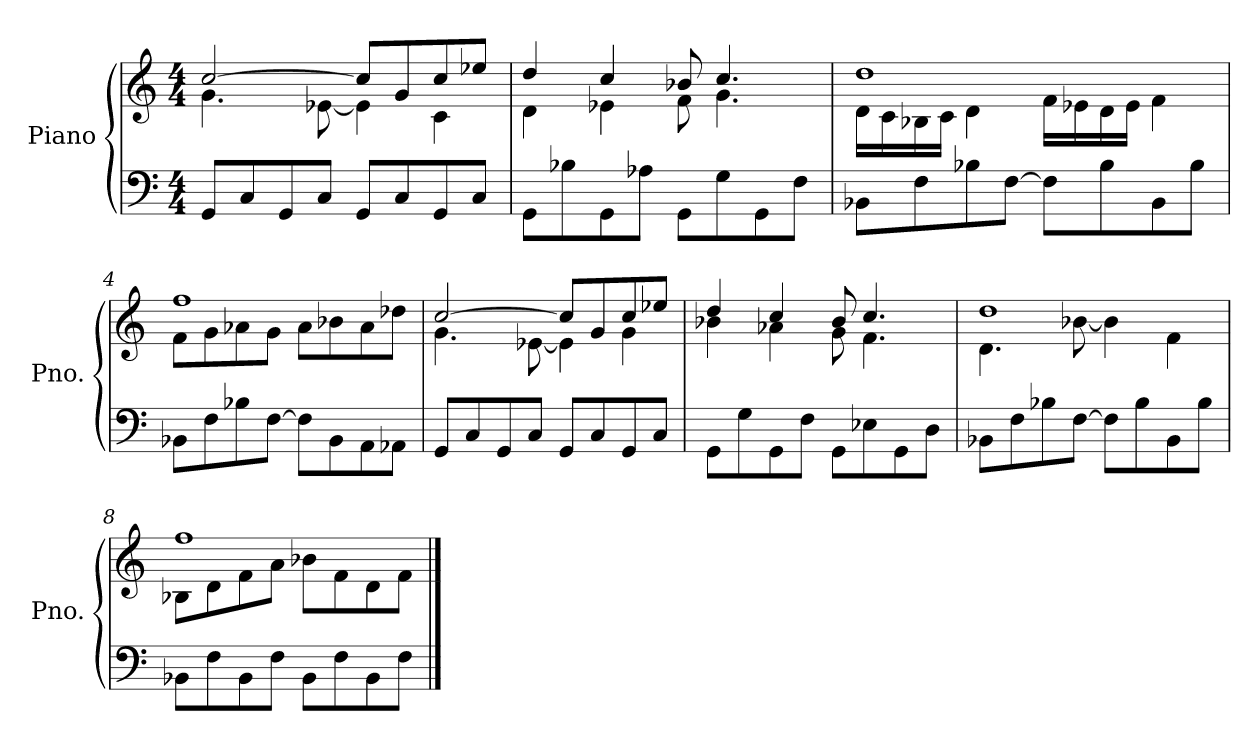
**kern	**kern
*part1	*part1
*staff2	*staff1
*I"Piano	*
*I'Pno.	*
*clefF4	*clefG2
*k[]	*k[]
*M4/4	*M4/4
=1	=1
*	*^
8GG/L	[2cc/	4.g\
8C/	.	.
8GG/	.	.
8C/J	.	[8e-X\
8GG/L	8cc/L]	4e-\]
8C/	8g/	.
8GG/	8cc/	4c\
8C/J	8ee-X/J	.
=2	=2	=2
8GG\L	4dd/	4d\
8B-X\	.	.
8GG\	4cc/	4e-X\
8A-X\J	.	.
8GG\L	8b-X/	8f\
8G\	4.cc/	4.g\
8GG\	.	.
8F\J	.	.
=3	=3	=3
8BB-X\L	1dd	16d\LL
.	.	16c\
8F\	.	16B-X\
.	.	16c\JJ
8B-X\	.	4d\
[8F\J	.	.
8F\L]	.	16f\LL
.	.	16e-X\
8B-\	.	16d\
.	.	16e-\JJ
8BB-\	.	4f\
8B-\J	.	.
=4	=4	=4
8BB-X\L	1ff	8f\L
8F\	.	8g\
8B-X\	.	8a-X\
[8F\J	.	8g\J
8F\L]	.	8a-\L
8BB-\	.	8b-X\
8AA\	.	8a-\
8AA-X\J	.	8dd-X\J
!!LO:LB:g=z	!!
=5	=5	=5
8GG/L	[2cc/	4.g\
8C/	.	.
8GG/	.	.
8C/J	.	[8e-X\
8GG/L	8cc/L]	4e-\]
8C/	8g/	.
8GG/	8cc/	4g\
8C/J	8ee-X/J	.
=6	=6	=6
8GG\L	4dd/	4b-X\
8G\	.	.
8GG\	4cc/	4a-X\
8F\J	.	.
8GG\L	8b-/	8g\
8E-X\	4.cc/	4.f\
8GG\	.	.
8D\J	.	.
=7	=7	=7
8BB-X\L	1dd	4.d\
8F\	.	.
8B-X\	.	.
[8F\J	.	[8b-X\
8F\L]	.	4b-\]
8B-\	.	.
8BB-\	.	4f\
8B-\J	.	.
=8	=8	=8
8BB-X\L	1ff	8B-X\L
8F\	.	8d\
8BB-\	.	8f\
8F\J	.	8a\J
8BB-\L	.	8b-X\L
8F\	.	8f\
8BB-\	.	8d\
8F\J	.	8f\J
*	*v	*v
==	==
*-	*-
